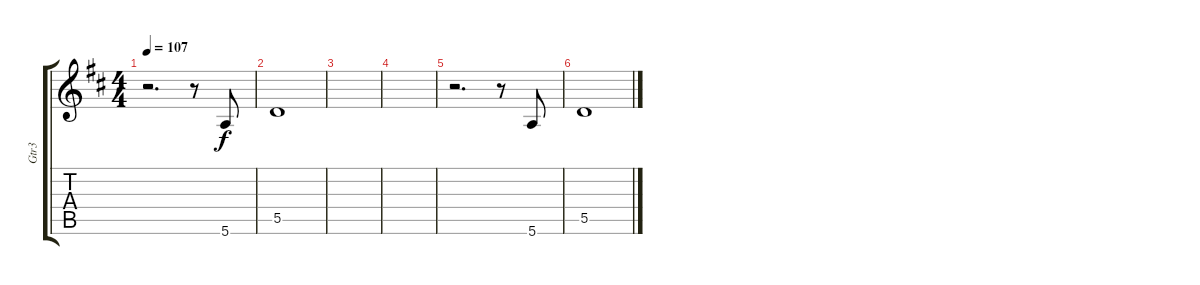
\track ("Gtr3" "Gtr3") {instrument overdrivenguitar}
\staff {score tabs}
\tuning (E4 B3 G3 D3 A2 E2) {hide}
\ts (4 4)
\tempo 107
\clef g2
\ks d
r.2{d dy f} r.8 5.6.8 |
5.5.1 |
|
|
r.2{d} r.8 5.6.8 |
5.5.1
